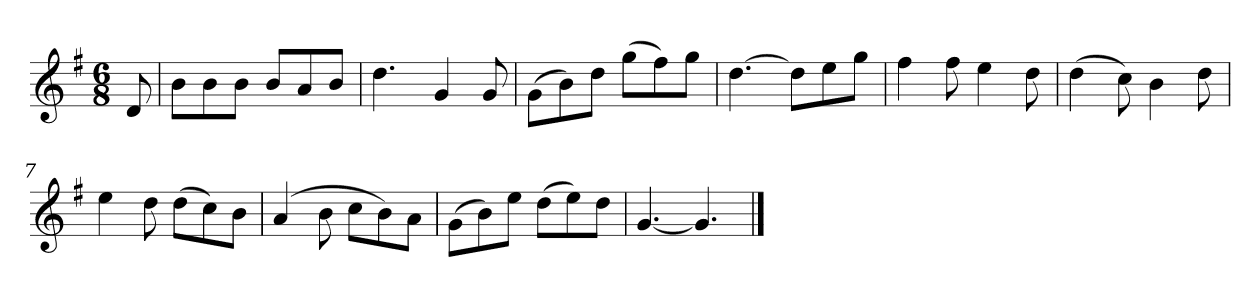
**kern
*part1
*staff1
*k[f#]
*M6/8
*MM120
=
8d
=1
8bL
8b
8bJ
8bL
8a
8bJ
=2
4.dd
4g
8g
=3
(8gL
8b)
8ddJ
(8ggL
8ff#)
8ggJ
=4
[4.dd
8ddL]
8ee
8ggJ
=5
4ff#
8ff#
4ee
8dd
=6
(4dd
8cc)
4b
8dd
=7
4ee
8dd
(8ddL
8cc)
8bJ
=8
(4a
8b
8ccL
8b)
8aJ
=9
(8gL
8b)
8eeJ
(8ddL
8ee)
8ddJ
=10
[4.g
4.g]
==
*-
